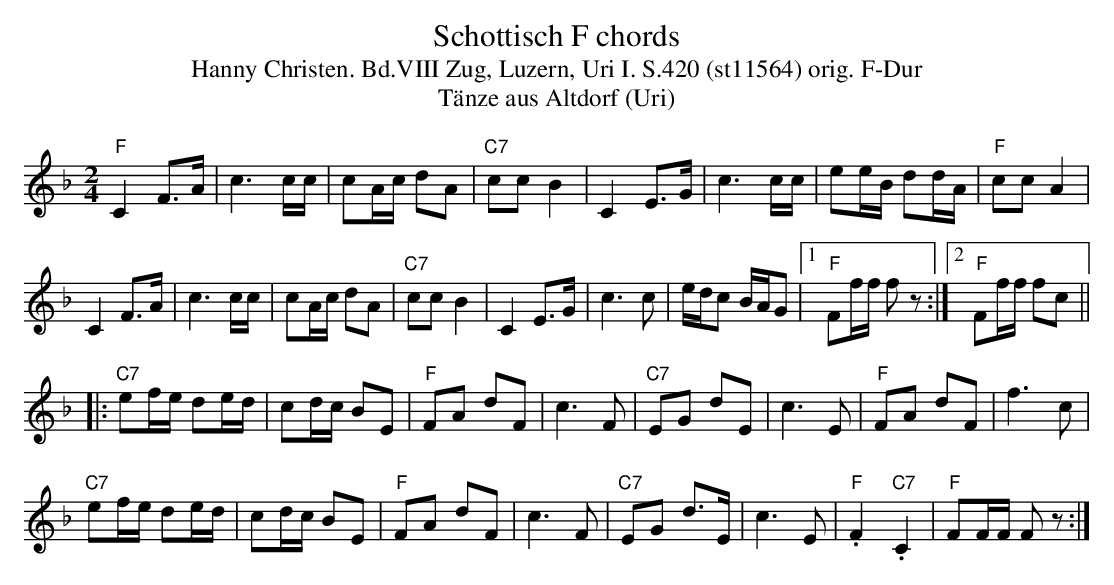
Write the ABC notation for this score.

X:1
T: Schottisch F chords
T:Hanny Christen. Bd.VIII Zug, Luzern, Uri I. S.420 (st11564) orig. F-Dur
T: T\"anze aus Altdorf (Uri)
M:2/4
L:1/8
K:F %%MIDI gchordon
"F"C2F>A | c3c/c/ | cA/c/ dA | "C7"ccB2 | C2E>G | c3c/c/ | ee/B/ dd/A/ | "F"ccA2 |
C2F>A | c3c/c/ | cA/c/ dA | "C7"ccB2 | C2E>G | c3c |  e/d/c B/A/G1 |1 "F"Ff/f/ fz :|2 "F"Ff/f/ fc ||
|: "C7"ef/e/ de/d/ | cd/c/ BE | "F"FA dF | c3F | "C7"EG dE |  c3E | "F"FA dF | f3c |
"C7"ef/e/ de/d/ | cd/c/ BE | "F"FA dF | c3F | "C7"EG d>E | c3E | "F".F2"C7".C2 | "F"FF/F/ Fz :|
